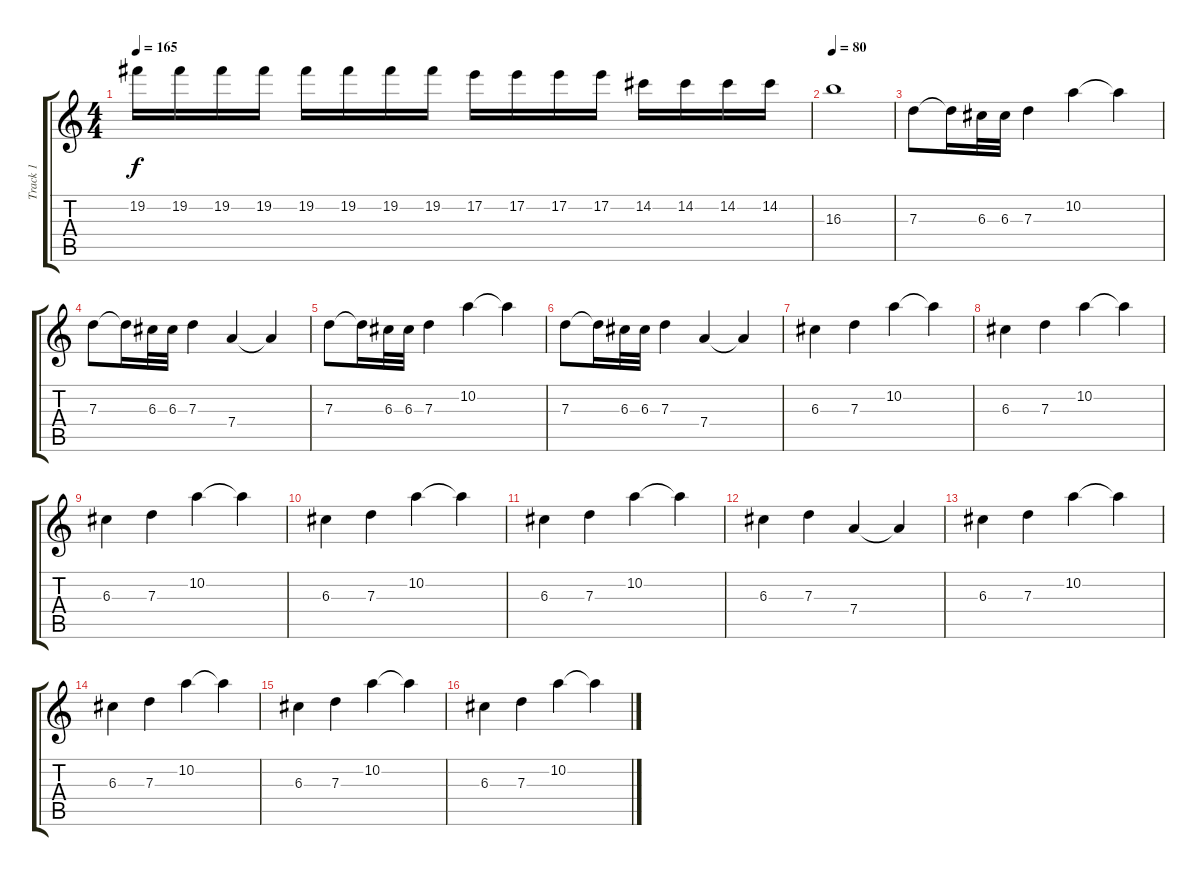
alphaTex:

\track ("Track 1" "Track 1") {instrument distortionguitar}
\staff {score tabs}
\tuning (E4 B3 G3 D3 A2 D2) {hide}
\ts (4 4)
\tempo 165
\clef g2
\ks c
19.2.16{dy f} 19.2.16 19.2.16 19.2.16 19.2.16 19.2.16 19.2.16 19.2.16 17.2.16 17.2.16 17.2.16 17.2.16 14.2.16 14.2.16 14.2.16 14.2.16 |
\tempo 80
16.3.1 |
7.3.8 7.3{t}.16 6.3.32 6.3.32 7.3.4 10.2.4 10.2{t}.4 |
7.3.8 7.3{t}.16 6.3.32 6.3.32 7.3.4 7.4.4 7.4{t}.4 |
7.3.8 7.3{t}.16 6.3.32 6.3.32 7.3.4 10.2.4 10.2{t}.4 |
7.3.8 7.3{t}.16 6.3.32 6.3.32 7.3.4 7.4.4 7.4{t}.4 |
6.3.4 7.3.4 10.2.4 10.2{t}.4 |
6.3.4 7.3.4 10.2.4 10.2{t}.4 |
6.3.4 7.3.4 10.2.4 10.2{t}.4 |
6.3.4 7.3.4 10.2.4 10.2{t}.4 |
6.3.4 7.3.4 10.2.4 10.2{t}.4 |
6.3.4 7.3.4 7.4.4 7.4{t}.4 |
6.3.4 7.3.4 10.2.4 10.2{t}.4 |
6.3.4 7.3.4 10.2.4 10.2{t}.4 |
6.3.4 7.3.4 10.2.4 10.2{t}.4 |
6.3.4 7.3.4 10.2.4 10.2{t}.4
